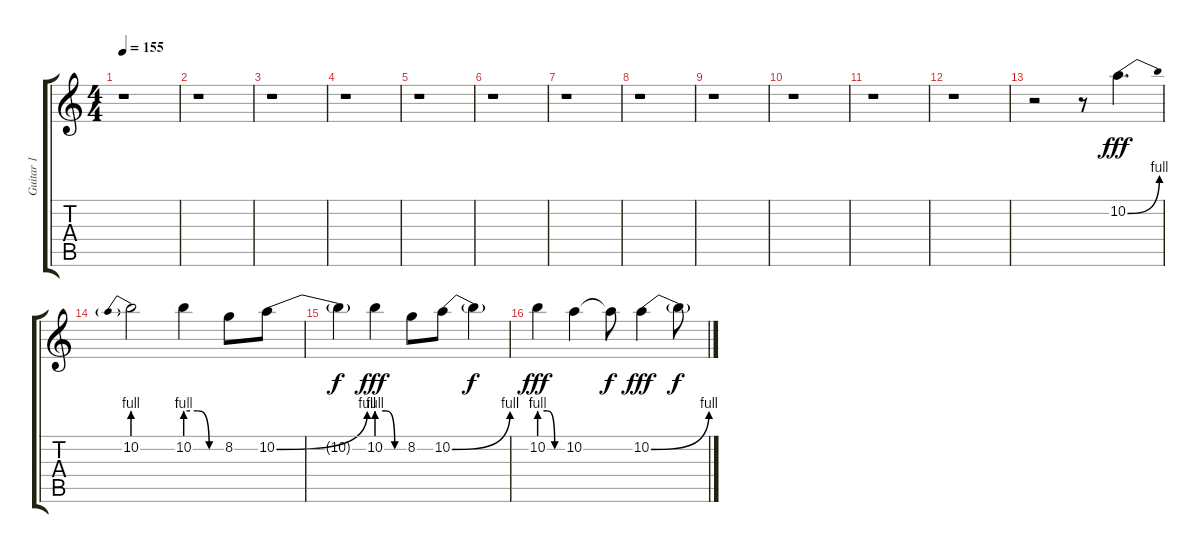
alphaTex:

\track ("Guitar 1" "Guitar 1") {instrument distortionguitar}
\staff {score tabs}
\tuning (E4 B3 G3 D3 A2 E2) {hide}
\ts (4 4)
\tempo 155
\clef g2
\ks c
r.1{dy fff} |
r.1 |
r.1 |
r.1 |
r.1 |
r.1 |
r.1 |
r.1 |
r.1 |
r.1 |
r.1 |
r.1 |
r.2 r.8 10.2{be (bend 0 0 60 4)}.4{d} |
10.2{be (prebend 0 4 60 4)}.2 10.2{be (custom 0 4 20 4 40 0 60 0)}.4 8.2.8 10.2{be (bend 0 0 60 4)}.8 |
10.2{t}.4{dy f} 10.2{be (custom 0 4 20 4 40 0 60 0)}.4{dy fff} 8.2.8 10.2{be (bend 0 0 60 4)}.8 10.2{t}.4{dy f} |
10.2{be (custom 0 4 20 4 40 0 60 0)}.4{dy fff} 10.2.4 10.2{t}.8{dy f} 10.2{be (bend 0 0 60 4)}.4{dy fff} 10.2{t}.8{dy f}
